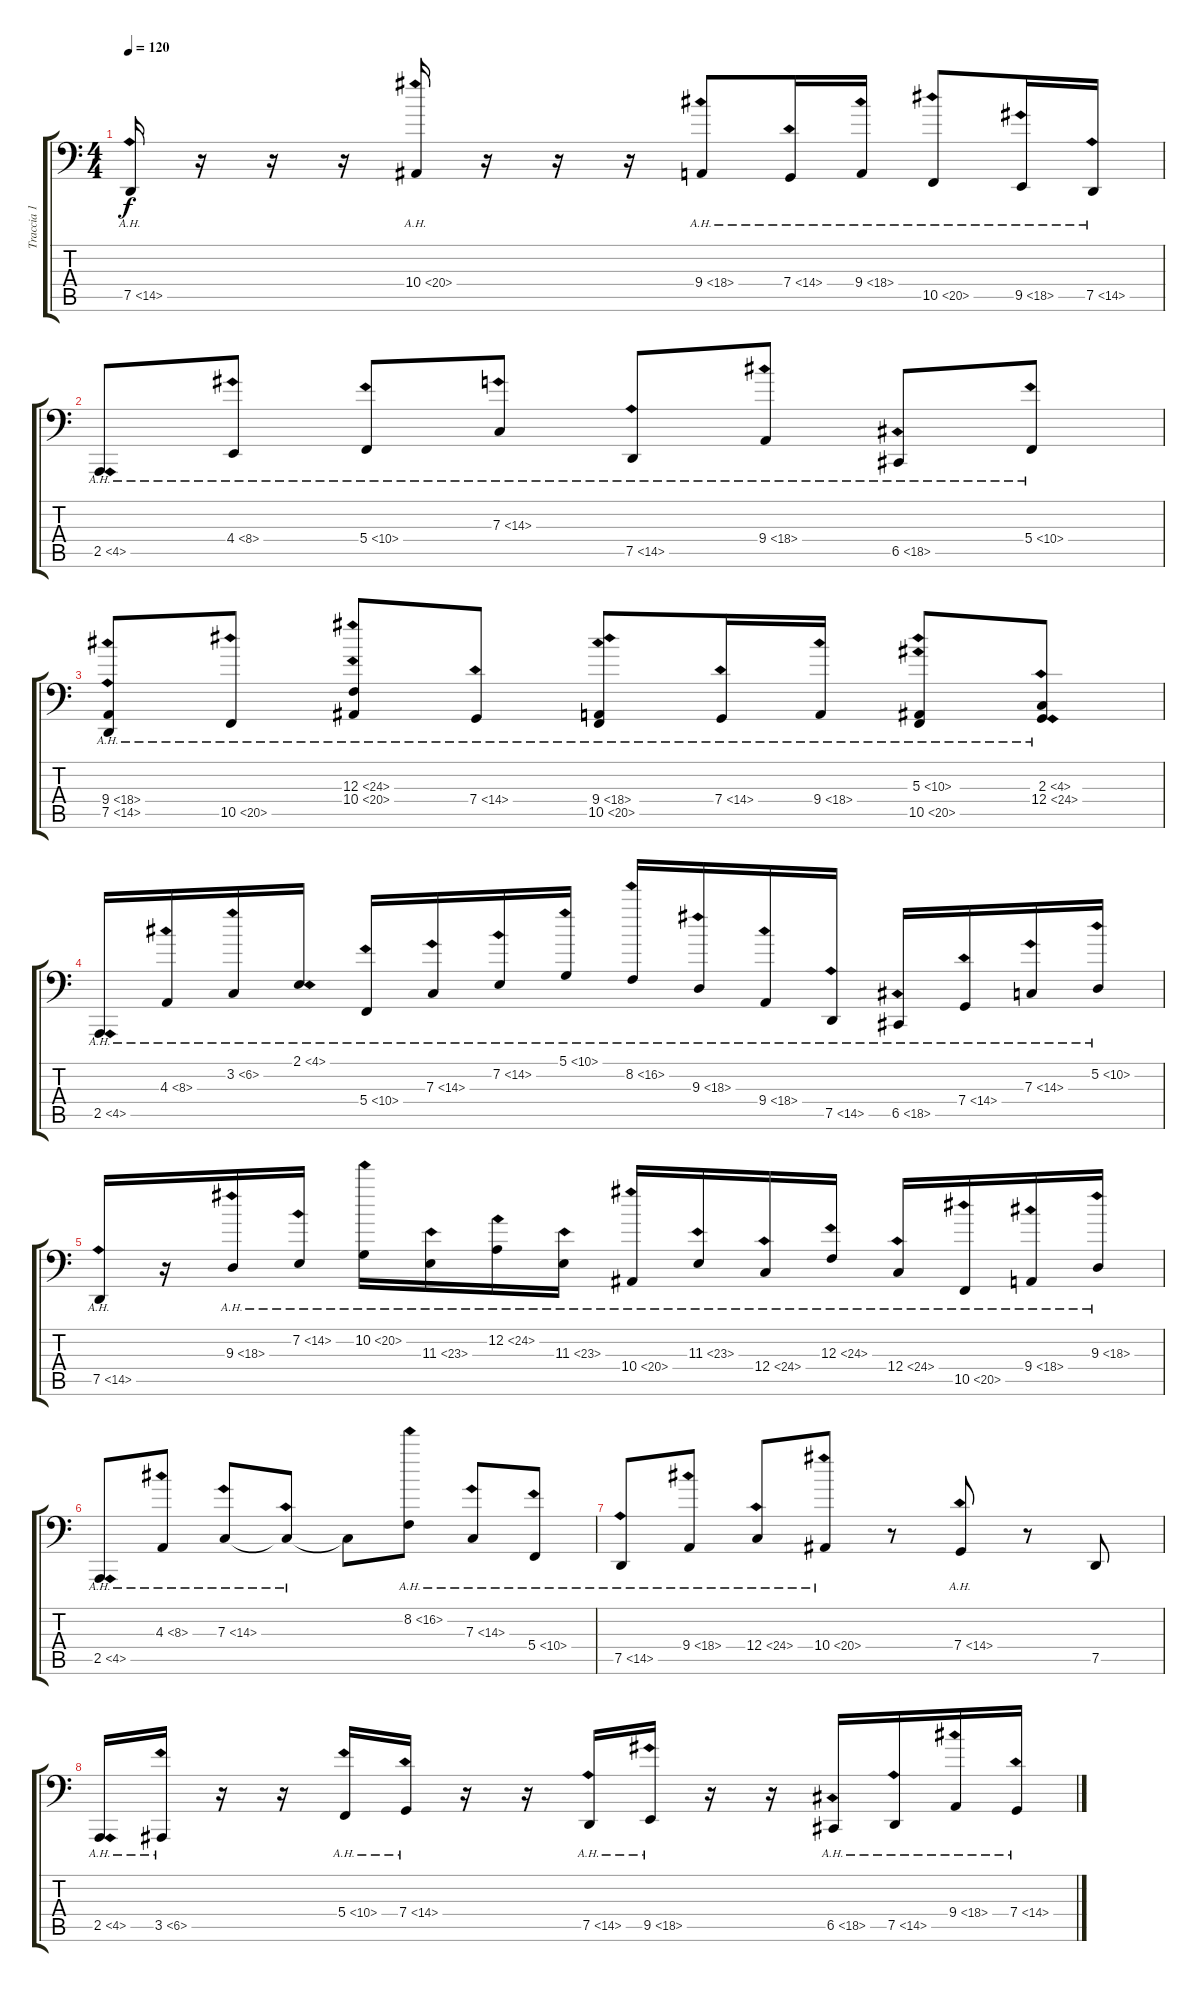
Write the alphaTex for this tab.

\track ("Traccia 1" "Traccia 1") {instrument acousticgrandpiano}
\staff {score tabs}
\tuning (D3 A2 F2 C2 G1 D1) {hide}
\ts (4 4)
\tempo 120
\clef f4
\ks c
7.5{ah 7}.16{dy f} r.16 r.16 r.16 10.4{ah 10}.16 r.16 r.16 r.16 9.4{ah 9}.8 7.4{ah 7}.16 9.4{ah 9}.16 10.5{ah 10}.8 9.5{ah 9}.16 7.5{ah 7}.16 |
2.5{ah 2}.8 4.4{ah 4}.8 5.4{ah 5}.8 7.3{ah 7}.8 7.5{ah 7}.8 9.4{ah 9}.8 6.5{ah 12}.8 5.4{ah 5}.8 |
(9.4{ah 9} 7.5{ah 7}).8 10.5{ah 10}.8 (12.3{ah 12} 10.4{ah 10}).8 7.4{ah 7}.8 (9.4{ah 9} 10.5{ah 10}).8 7.4{ah 7}.16 9.4{ah 9}.16 (5.3{ah 5} 10.5{ah 10}).8 (2.3{ah 2} 12.4{ah 12}).8 |
2.5{ah 2}.16 4.3{ah 4}.16 3.2{ah 3}.16 2.1{ah 2}.16 5.4{ah 5}.16 7.3{ah 7}.16 7.2{ah 7}.16 5.1{ah 5}.16 8.2{ah 8}.16 9.3{ah 9}.16 9.4{ah 9}.16 7.5{ah 7}.16 6.5{ah 12}.16 7.4{ah 7}.16 7.3{ah 7}.16 5.2{ah 5}.16 |
7.5{ah 7}.16 r.16 9.3{ah 9}.16 7.2{ah 7}.16 10.2{ah 10}.16 11.3{ah 12}.16 12.2{ah 12}.16 11.3{ah 12}.16 10.4{ah 10}.16 11.3{ah 12}.16 12.4{ah 12}.16 12.3{ah 12}.16 12.4{ah 12}.16 10.5{ah 10}.16 9.4{ah 9}.16 9.3{ah 9}.16 |
2.5{ah 2}.8 4.3{ah 4}.8 7.3{ah 7}.8 7.3{ah 12 t}.8 7.3{t}.8 8.2{ah 8}.8 7.3{ah 7}.8 5.4{ah 5}.8 |
7.5{ah 7}.8 9.4{ah 9}.8 12.4{ah 12}.8 10.4{ah 10}.8 r.8 7.4{ah 7}.8 r.8 7.5.8 |
2.5{ah 2}.16 3.5{ah 3}.16 r.16 r.16 5.4{ah 5}.16 7.4{ah 7}.16 r.16 r.16 7.5{ah 7}.16 9.5{ah 9}.16 r.16 r.16 6.5{ah 12}.16 7.5{ah 7}.16 9.4{ah 9}.16 7.4{ah 7}.16
